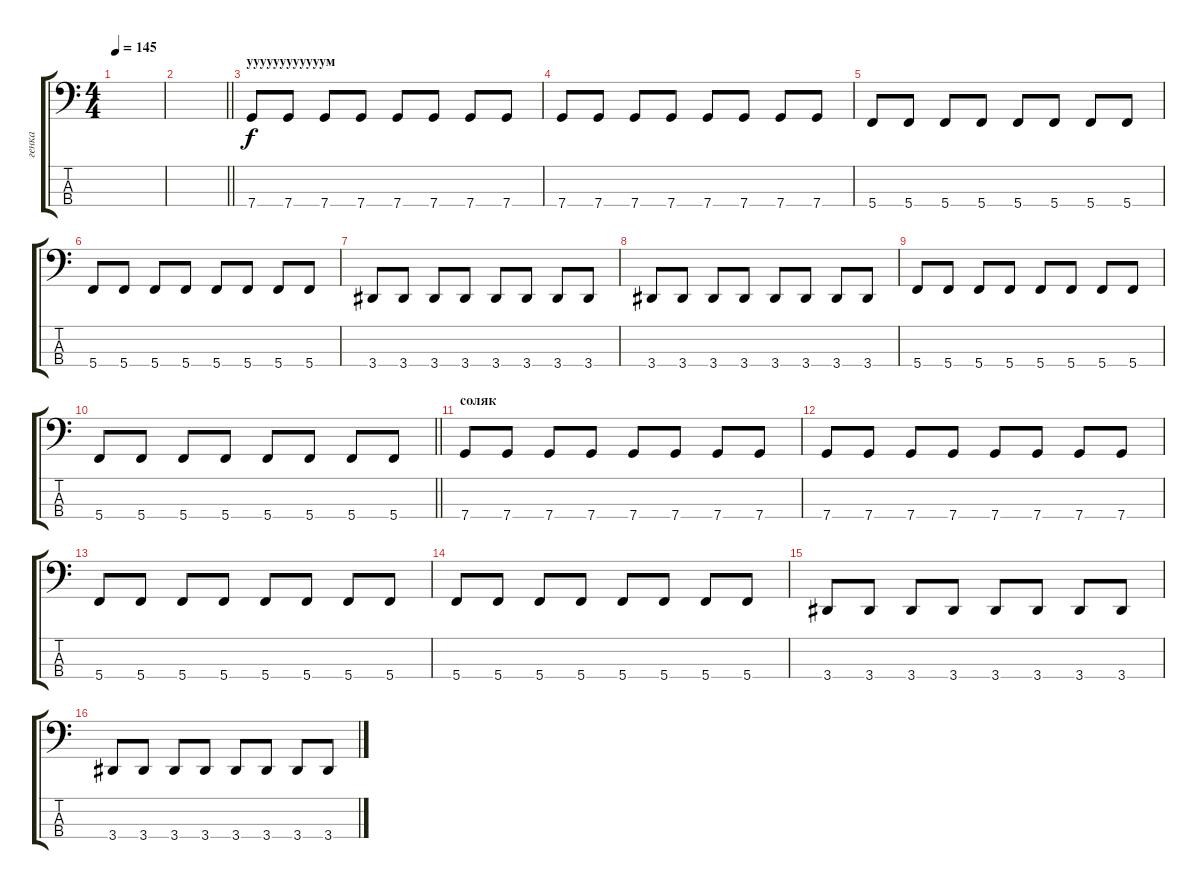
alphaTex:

\track ("генка" "генка") {instrument electricbasspick}
\staff {score tabs}
\tuning (F3 C2 G1 C1) {hide}
\ts (4 4)
\tempo 145
\clef f4
\ks c
|
\barLineRight lightlight
|
\section ("" "уууууууууууум")
7.4.8 7.4.8 7.4.8 7.4.8 7.4.8 7.4.8 7.4.8 7.4.8 |
7.4.8 7.4.8 7.4.8 7.4.8 7.4.8 7.4.8 7.4.8 7.4.8 |
5.4.8 5.4.8 5.4.8 5.4.8 5.4.8 5.4.8 5.4.8 5.4.8 |
5.4.8 5.4.8 5.4.8 5.4.8 5.4.8 5.4.8 5.4.8 5.4.8 |
3.4.8 3.4.8 3.4.8 3.4.8 3.4.8 3.4.8 3.4.8 3.4.8 |
3.4.8 3.4.8 3.4.8 3.4.8 3.4.8 3.4.8 3.4.8 3.4.8 |
5.4.8 5.4.8 5.4.8 5.4.8 5.4.8 5.4.8 5.4.8 5.4.8 |
\barLineRight lightlight
5.4.8 5.4.8 5.4.8 5.4.8 5.4.8 5.4.8 5.4.8 5.4.8 |
\section ("" "соляк")
7.4.8 7.4.8 7.4.8 7.4.8 7.4.8 7.4.8 7.4.8 7.4.8 |
7.4.8 7.4.8 7.4.8 7.4.8 7.4.8 7.4.8 7.4.8 7.4.8 |
5.4.8 5.4.8 5.4.8 5.4.8 5.4.8 5.4.8 5.4.8 5.4.8 |
5.4.8 5.4.8 5.4.8 5.4.8 5.4.8 5.4.8 5.4.8 5.4.8 |
3.4.8 3.4.8 3.4.8 3.4.8 3.4.8 3.4.8 3.4.8 3.4.8 |
3.4.8 3.4.8 3.4.8 3.4.8 3.4.8 3.4.8 3.4.8 3.4.8
